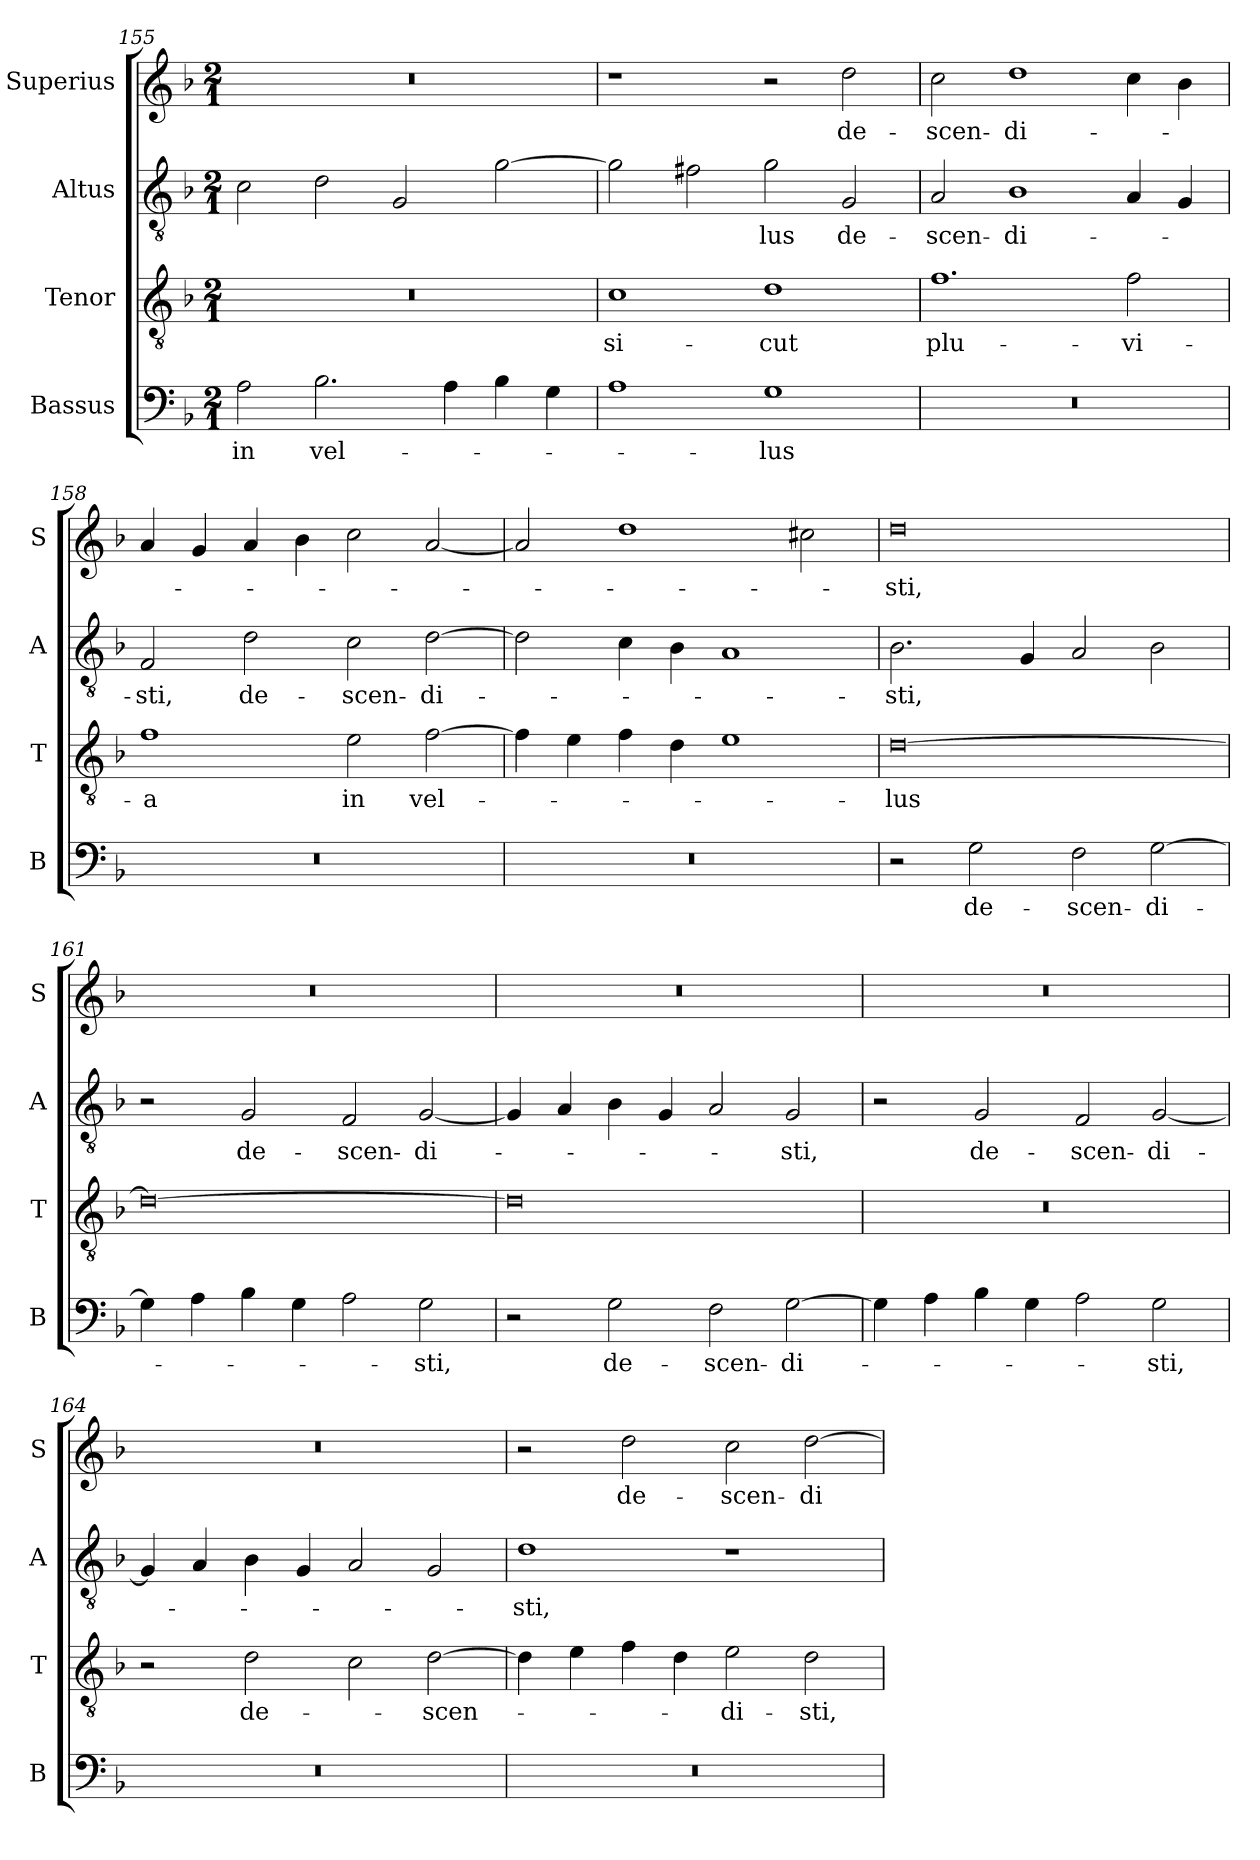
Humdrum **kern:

**kern	**text	**kern	**text	**kern	**text	**kern	**text
*part4	*part4	*part3	*part3	*part2	*part2	*part1	*part1
*staff4	*staff4	*staff3	*staff3	*staff2	*staff2	*staff1	*staff1
*I"Bassus	*	*I"Tenor	*	*I"Altus	*	*I"Superius	*
*I'B	*	*I'T	*	*I'A	*	*I'S	*
*clefF4	*	*clefGv2	*	*clefGv2	*	*clefG2	*
*k[b-]	*	*k[b-]	*	*k[b-]	*	*k[b-]	*
*M2/1	*	*M2/1	*	*M2/1	*	*M2/1	*
=155	=155	=155	=155	=155	=155	=155	=155
2A	in	0r	.	2c	.	0r	.
2.B-	vel-	.	.	2d	.	.	.
.	.	.	.	2G	.	.	.
4A	.	.	.	.	.	.	.
4B-	.	.	.	[2g	.	.	.
4G	.	.	.	.	.	.	.
=156	=156	=156	=156	=156	=156	=156	=156
1A	.	1c	si-	2g]	.	1r	.
.	.	.	.	2f#X	.	.	.
1G	-lus	1d	-cut	2g	-lus	2r	.
.	.	.	.	2G	de-	2dd	de-
=157	=157	=157	=157	=157	=157	=157	=157
0r	.	1.f	plu-	2A	-scen-	2cc	-scen-
.	.	.	.	1B-	-di-	1dd	-di-
.	.	2f	-vi-	4A	.	4cc	.
.	.	.	.	4G	.	4b-	.
=158	=158	=158	=158	=158	=158	=158	=158
0r	.	1f	-a	2F	-sti,	4a	.
.	.	.	.	.	.	4g	.
.	.	.	.	2d	de-	4a	.
.	.	.	.	.	.	4b-	.
.	.	2e	in	2c	-scen-	2cc	.
.	.	[2f	vel-	[2d	-di-	[2a	.
=159	=159	=159	=159	=159	=159	=159	=159
0r	.	4f]	.	2d]	.	2a]	.
.	.	4e	.	.	.	.	.
.	.	4f	.	4c	.	1dd	.
.	.	4d	.	4B-	.	.	.
.	.	1e	.	1A	.	.	.
.	.	.	.	.	.	2cc#X	.
=160	=160	=160	=160	=160	=160	=160	=160
2r	.	[0d	-lus	2.B-	-sti,	0dd	-sti,
2G	de-	.	.	.	.	.	.
.	.	.	.	4G	.	.	.
2F	-scen-	.	.	2A	.	.	.
[2G	-di-	.	.	2B-	.	.	.
=161	=161	=161	=161	=161	=161	=161	=161
4G]	.	0d_	.	2r	.	0r	.
4A	.	.	.	.	.	.	.
4B-	.	.	.	2G	de-	.	.
4G	.	.	.	.	.	.	.
2A	.	.	.	2F	-scen-	.	.
2G	-sti,	.	.	[2G	-di-	.	.
=162	=162	=162	=162	=162	=162	=162	=162
2r	.	0d]	.	4G]	.	0r	.
.	.	.	.	4A	.	.	.
2G	de-	.	.	4B-	.	.	.
.	.	.	.	4G	.	.	.
2F	-scen-	.	.	2A	.	.	.
[2G	-di-	.	.	2G	-sti,	.	.
=163	=163	=163	=163	=163	=163	=163	=163
4G]	.	0r	.	2r	.	0r	.
4A	.	.	.	.	.	.	.
4B-	.	.	.	2G	de-	.	.
4G	.	.	.	.	.	.	.
2A	.	.	.	2F	-scen-	.	.
2G	-sti,	.	.	[2G	-di-	.	.
=164	=164	=164	=164	=164	=164	=164	=164
0r	.	2r	.	4G]	.	0r	.
.	.	.	.	4A	.	.	.
.	.	2d	de-	4B-	.	.	.
.	.	.	.	4G	.	.	.
.	.	2c	.	2A	.	.	.
.	.	[2d	-scen-	2G	.	.	.
=165	=165	=165	=165	=165	=165	=165	=165
0r	.	4d]	.	1d	-sti,	2r	.
.	.	4e	.	.	.	.	.
.	.	4f	.	.	.	2dd	de-
.	.	4d	.	.	.	.	.
.	.	2e	-di-	1r	.	2cc	-scen-
.	.	2d	-sti,	.	.	[2dd	-di-
=	=	=	=	=	=	=	=
*-	*-	*-	*-	*-	*-	*-	*-
